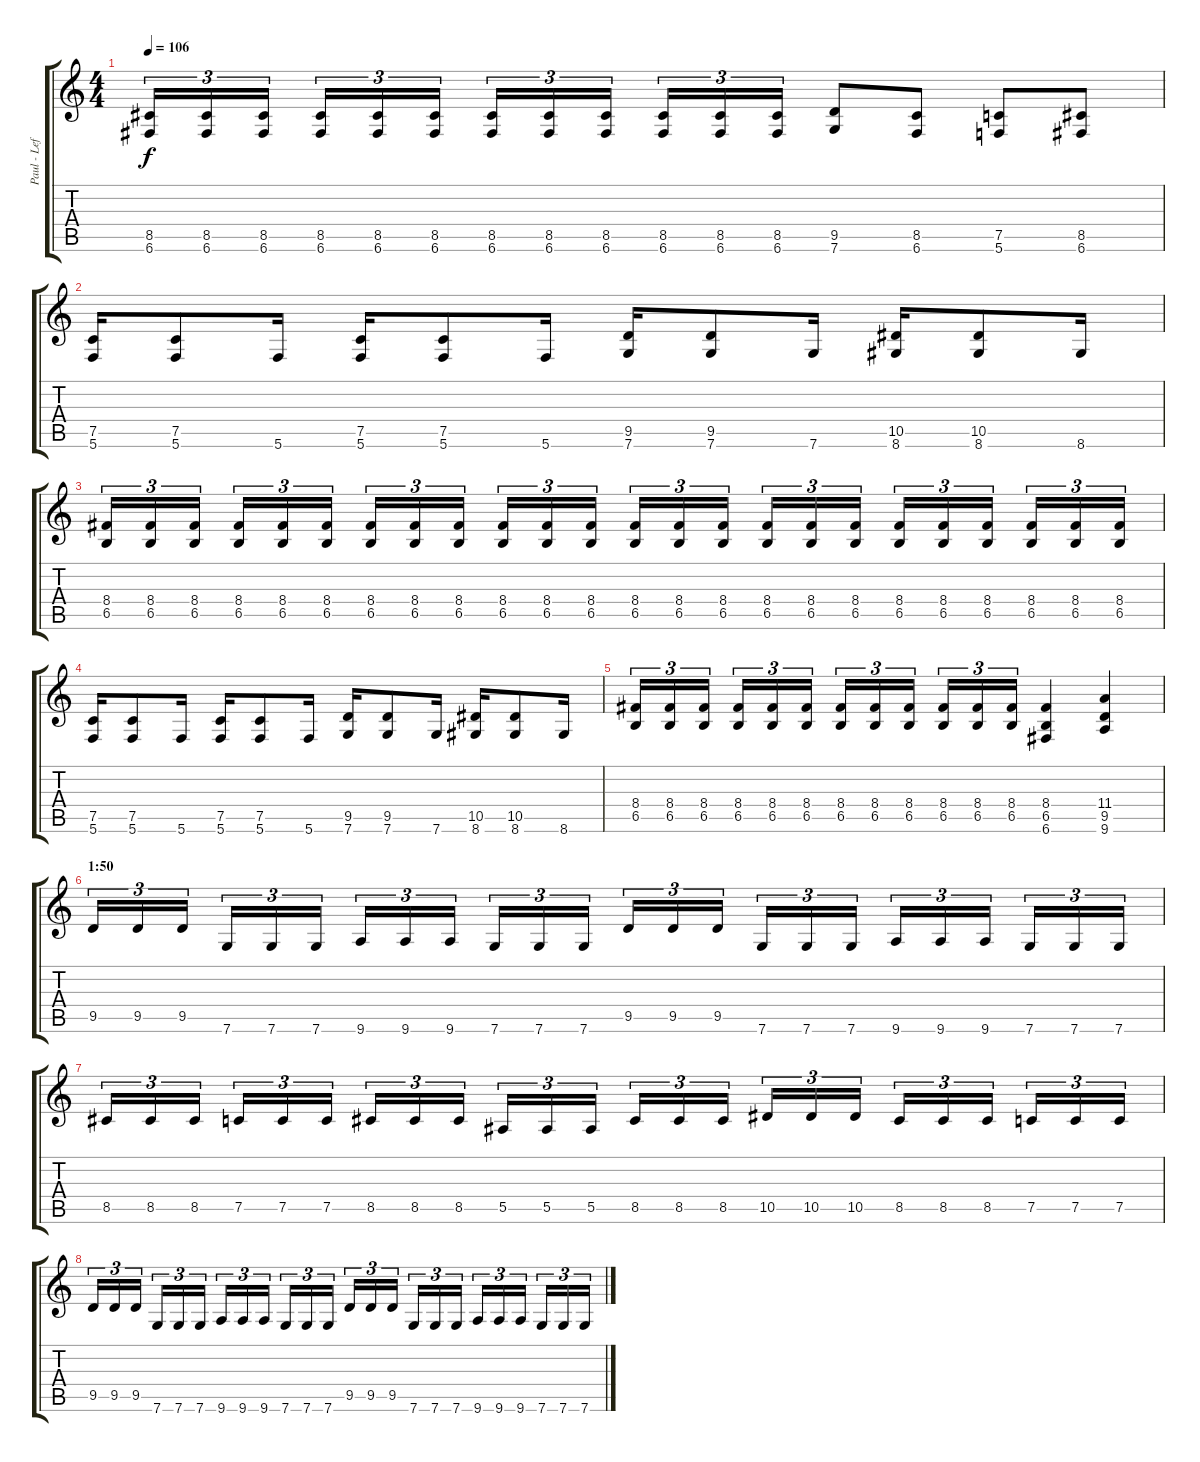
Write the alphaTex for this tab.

\track ("Paul - Left" "Paul - Lef") {instrument distortionguitar}
\staff {score tabs}
\tuning (C4 G3 Eb3 Bb2 F2 C2) {hide}
\ts (4 4)
\tempo 106
\clef g2
\ks c
(8.5 6.6).16{tu (3 2) dy f} (8.5 6.6).16{tu (3 2)} (8.5 6.6).16{tu (3 2)} (8.5 6.6).16{tu (3 2)} (8.5 6.6).16{tu (3 2)} (8.5 6.6).16{tu (3 2)} (8.5 6.6).16{tu (3 2)} (8.5 6.6).16{tu (3 2)} (8.5 6.6).16{tu (3 2)} (8.5 6.6).16{tu (3 2)} (8.5 6.6).16{tu (3 2)} (8.5 6.6).16{tu (3 2)} (9.5 7.6).8 (8.5 6.6).8 (7.5 5.6).8 (8.5 6.6).8 |
(7.5 5.6).16 (7.5 5.6).8 5.6.16 (7.5 5.6).16 (7.5 5.6).8 5.6.16 (9.5 7.6).16 (9.5 7.6).8 7.6.16 (10.5 8.6).16 (10.5 8.6).8 8.6.16 |
(8.4 6.5).16{tu (3 2)} (8.4 6.5).16{tu (3 2)} (8.4 6.5).16{tu (3 2)} (8.4 6.5).16{tu (3 2)} (8.4 6.5).16{tu (3 2)} (8.4 6.5).16{tu (3 2)} (8.4 6.5).16{tu (3 2)} (8.4 6.5).16{tu (3 2)} (8.4 6.5).16{tu (3 2)} (8.4 6.5).16{tu (3 2)} (8.4 6.5).16{tu (3 2)} (8.4 6.5).16{tu (3 2)} (8.4 6.5).16{tu (3 2)} (8.4 6.5).16{tu (3 2)} (8.4 6.5).16{tu (3 2)} (8.4 6.5).16{tu (3 2)} (8.4 6.5).16{tu (3 2)} (8.4 6.5).16{tu (3 2)} (8.4 6.5).16{tu (3 2)} (8.4 6.5).16{tu (3 2)} (8.4 6.5).16{tu (3 2)} (8.4 6.5).16{tu (3 2)} (8.4 6.5).16{tu (3 2)} (8.4 6.5).16{tu (3 2)} |
(7.5 5.6).16 (7.5 5.6).8 5.6.16 (7.5 5.6).16 (7.5 5.6).8 5.6.16 (9.5 7.6).16 (9.5 7.6).8 7.6.16 (10.5 8.6).16 (10.5 8.6).8 8.6.16 |
(8.4 6.5).16{tu (3 2)} (8.4 6.5).16{tu (3 2)} (8.4 6.5).16{tu (3 2)} (8.4 6.5).16{tu (3 2)} (8.4 6.5).16{tu (3 2)} (8.4 6.5).16{tu (3 2)} (8.4 6.5).16{tu (3 2)} (8.4 6.5).16{tu (3 2)} (8.4 6.5).16{tu (3 2)} (8.4 6.5).16{tu (3 2)} (8.4 6.5).16{tu (3 2)} (8.4 6.5).16{tu (3 2)} (8.4 6.5 6.6).4 (11.4 9.5 9.6).4 |
\section ("" "1:50")
9.5.16{tu (3 2)} 9.5.16{tu (3 2)} 9.5.16{tu (3 2)} 7.6.16{tu (3 2)} 7.6.16{tu (3 2)} 7.6.16{tu (3 2)} 9.6.16{tu (3 2)} 9.6.16{tu (3 2)} 9.6.16{tu (3 2)} 7.6.16{tu (3 2)} 7.6.16{tu (3 2)} 7.6.16{tu (3 2)} 9.5.16{tu (3 2)} 9.5.16{tu (3 2)} 9.5.16{tu (3 2)} 7.6.16{tu (3 2)} 7.6.16{tu (3 2)} 7.6.16{tu (3 2)} 9.6.16{tu (3 2)} 9.6.16{tu (3 2)} 9.6.16{tu (3 2)} 7.6.16{tu (3 2)} 7.6.16{tu (3 2)} 7.6.16{tu (3 2)} |
8.5.16{tu (3 2)} 8.5.16{tu (3 2)} 8.5.16{tu (3 2)} 7.5.16{tu (3 2)} 7.5.16{tu (3 2)} 7.5.16{tu (3 2)} 8.5.16{tu (3 2)} 8.5.16{tu (3 2)} 8.5.16{tu (3 2)} 5.5.16{tu (3 2)} 5.5.16{tu (3 2)} 5.5.16{tu (3 2)} 8.5.16{tu (3 2)} 8.5.16{tu (3 2)} 8.5.16{tu (3 2)} 10.5.16{tu (3 2)} 10.5.16{tu (3 2)} 10.5.16{tu (3 2)} 8.5.16{tu (3 2)} 8.5.16{tu (3 2)} 8.5.16{tu (3 2)} 7.5.16{tu (3 2)} 7.5.16{tu (3 2)} 7.5.16{tu (3 2)} |
9.5.16{tu (3 2)} 9.5.16{tu (3 2)} 9.5.16{tu (3 2)} 7.6.16{tu (3 2)} 7.6.16{tu (3 2)} 7.6.16{tu (3 2)} 9.6.16{tu (3 2)} 9.6.16{tu (3 2)} 9.6.16{tu (3 2)} 7.6.16{tu (3 2)} 7.6.16{tu (3 2)} 7.6.16{tu (3 2)} 9.5.16{tu (3 2)} 9.5.16{tu (3 2)} 9.5.16{tu (3 2)} 7.6.16{tu (3 2)} 7.6.16{tu (3 2)} 7.6.16{tu (3 2)} 9.6.16{tu (3 2)} 9.6.16{tu (3 2)} 9.6.16{tu (3 2)} 7.6.16{tu (3 2)} 7.6.16{tu (3 2)} 7.6.16{tu (3 2)}
